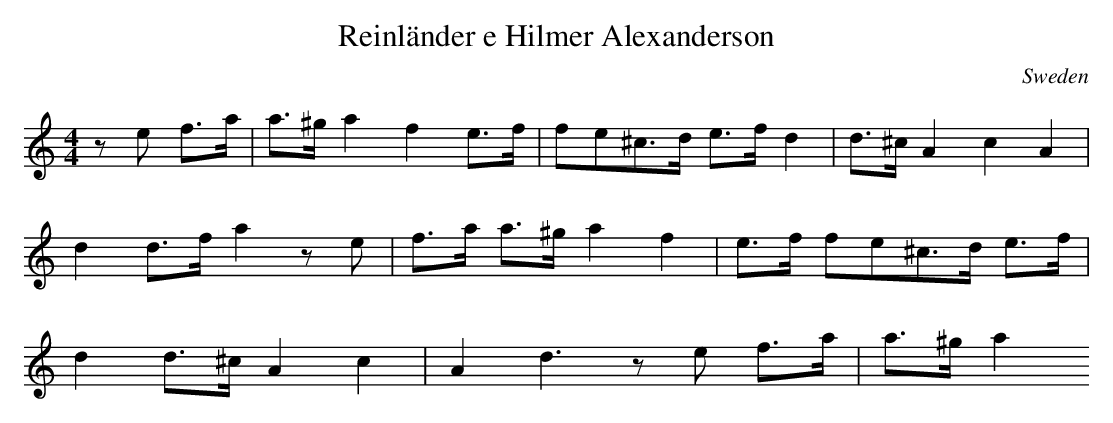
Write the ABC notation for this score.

X:1
T:Reinländer e Hilmer Alexanderson
L:1/8
M:4/4
O:Sweden
K:C
ze f>a| a>^g a2 f2 e>f |fe^c>d e>f d2| d>^c A2 c2 A2 |d2d>f a2 ze| \
f>a a>^g a2 f2| e>f fe^c>d e>f |d2 d>^c A2 c2 | A2 d3 ze f>a |a>^g a2
